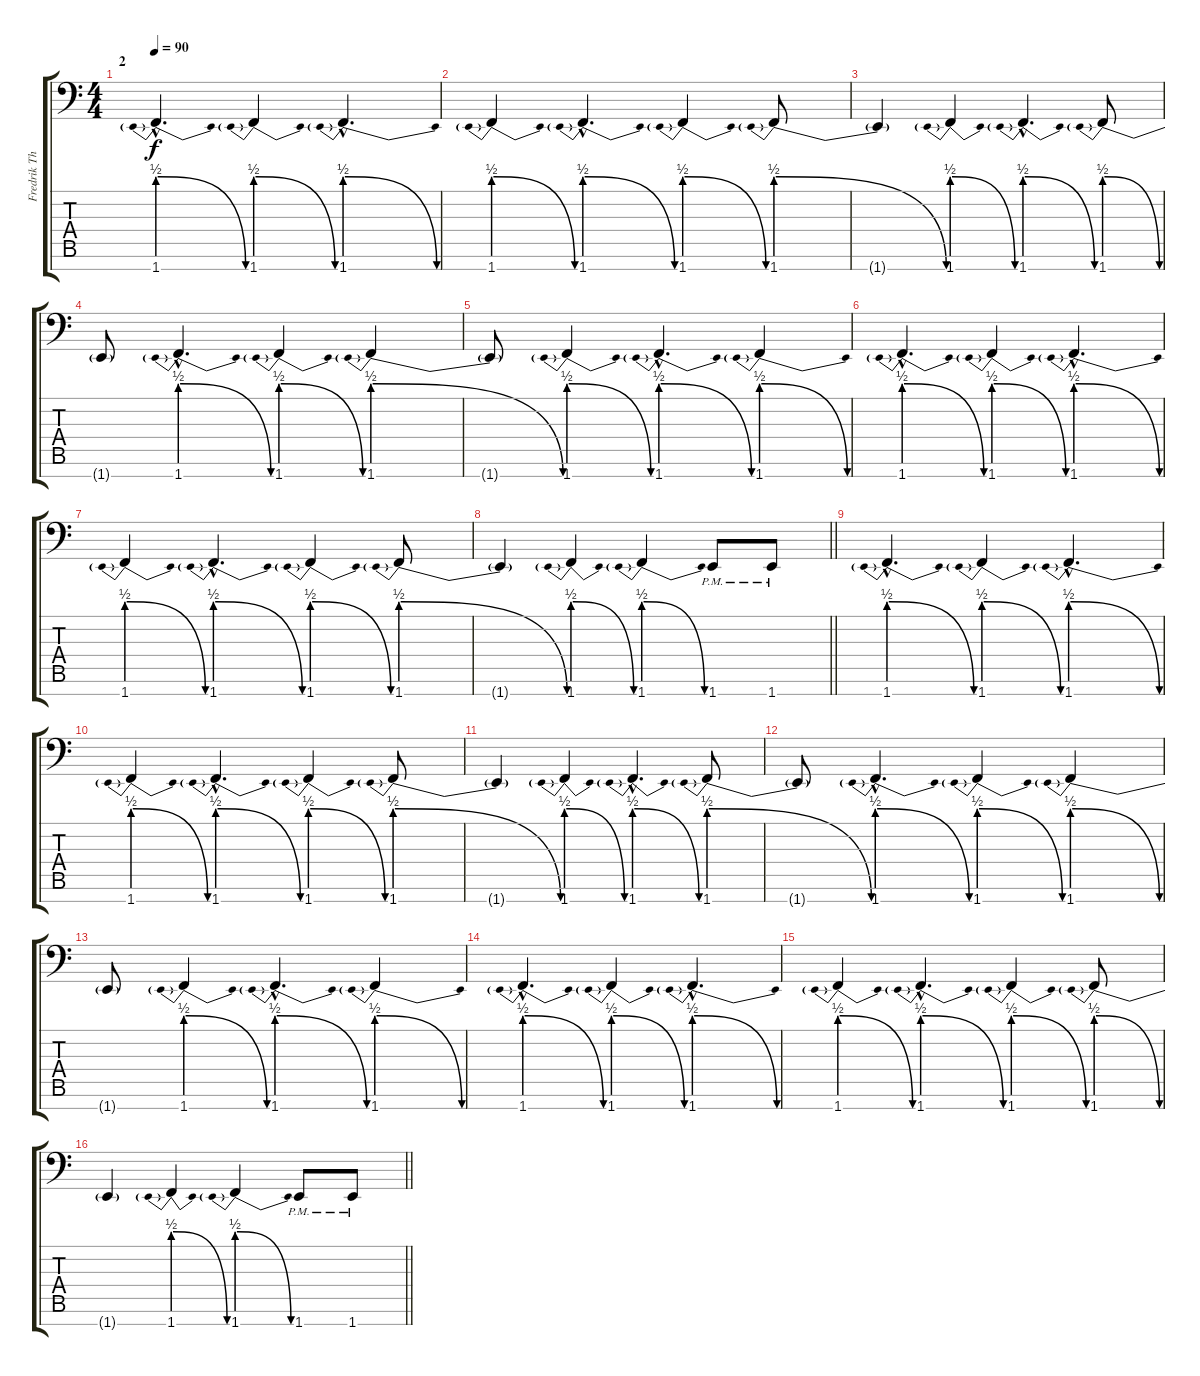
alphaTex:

\track ("Fredrik Thordendal" "Fredrik Th") {instrument distortionguitar}
\staff {score tabs}
\tuning (Ab3 E3 B2 Gb2 Db2 Ab1 Eb1) {hide}
\ts (4 4)
\section ("" "2")
\tempo 90
\clef f4
\ks c
1.7{be (prebendrelease 0 2 60 0) hac}.4{d dy f} 1.7{be (prebendrelease 0 2 60 0)}.4 1.7{be (prebendrelease 0 2 60 0) hac}.4{d} |
1.7{be (prebendrelease 0 2 60 0)}.4 1.7{be (prebendrelease 0 2 60 0) hac}.4{d} 1.7{be (prebendrelease 0 2 60 0)}.4 1.7{be (prebendrelease 0 2 60 0)}.8 |
1.7{t}.4 1.7{be (prebendrelease 0 2 60 0)}.4 1.7{be (prebendrelease 0 2 60 0) hac}.4{d} 1.7{be (prebendrelease 0 2 60 0)}.8 |
1.7{t}.8 1.7{be (prebendrelease 0 2 60 0) hac}.4{d} 1.7{be (prebendrelease 0 2 60 0)}.4 1.7{be (prebendrelease 0 2 60 0)}.4 |
1.7{t}.8 1.7{be (prebendrelease 0 2 60 0)}.4 1.7{be (prebendrelease 0 2 60 0) hac}.4{d} 1.7{be (prebendrelease 0 2 60 0)}.4 |
1.7{be (prebendrelease 0 2 60 0) hac}.4{d} 1.7{be (prebendrelease 0 2 60 0)}.4 1.7{be (prebendrelease 0 2 60 0) hac}.4{d} |
1.7{be (prebendrelease 0 2 60 0)}.4 1.7{be (prebendrelease 0 2 60 0) hac}.4{d} 1.7{be (prebendrelease 0 2 60 0)}.4 1.7{be (prebendrelease 0 2 60 0)}.8 |
\barLineRight lightlight
1.7{t}.4 1.7{be (prebendrelease 0 2 60 0)}.4 1.7{be (prebendrelease 0 2 60 0)}.4 1.7{pm}.8 1.7{pm}.8 |
\section ("" "")
1.7{be (prebendrelease 0 2 60 0) hac}.4{d} 1.7{be (prebendrelease 0 2 60 0)}.4 1.7{be (prebendrelease 0 2 60 0) hac}.4{d} |
1.7{be (prebendrelease 0 2 60 0)}.4 1.7{be (prebendrelease 0 2 60 0) hac}.4{d} 1.7{be (prebendrelease 0 2 60 0)}.4 1.7{be (prebendrelease 0 2 60 0)}.8 |
1.7{t}.4 1.7{be (prebendrelease 0 2 60 0)}.4 1.7{be (prebendrelease 0 2 60 0) hac}.4{d} 1.7{be (prebendrelease 0 2 60 0)}.8 |
1.7{t}.8 1.7{be (prebendrelease 0 2 60 0) hac}.4{d} 1.7{be (prebendrelease 0 2 60 0)}.4 1.7{be (prebendrelease 0 2 60 0)}.4 |
1.7{t}.8 1.7{be (prebendrelease 0 2 60 0)}.4 1.7{be (prebendrelease 0 2 60 0) hac}.4{d} 1.7{be (prebendrelease 0 2 60 0)}.4 |
1.7{be (prebendrelease 0 2 60 0) hac}.4{d} 1.7{be (prebendrelease 0 2 60 0)}.4 1.7{be (prebendrelease 0 2 60 0) hac}.4{d} |
1.7{be (prebendrelease 0 2 60 0)}.4 1.7{be (prebendrelease 0 2 60 0) hac}.4{d} 1.7{be (prebendrelease 0 2 60 0)}.4 1.7{be (prebendrelease 0 2 60 0)}.8 |
\barLineRight lightlight
1.7{t}.4 1.7{be (prebendrelease 0 2 60 0)}.4 1.7{be (prebendrelease 0 2 60 0)}.4 1.7{pm}.8 1.7{pm}.8
